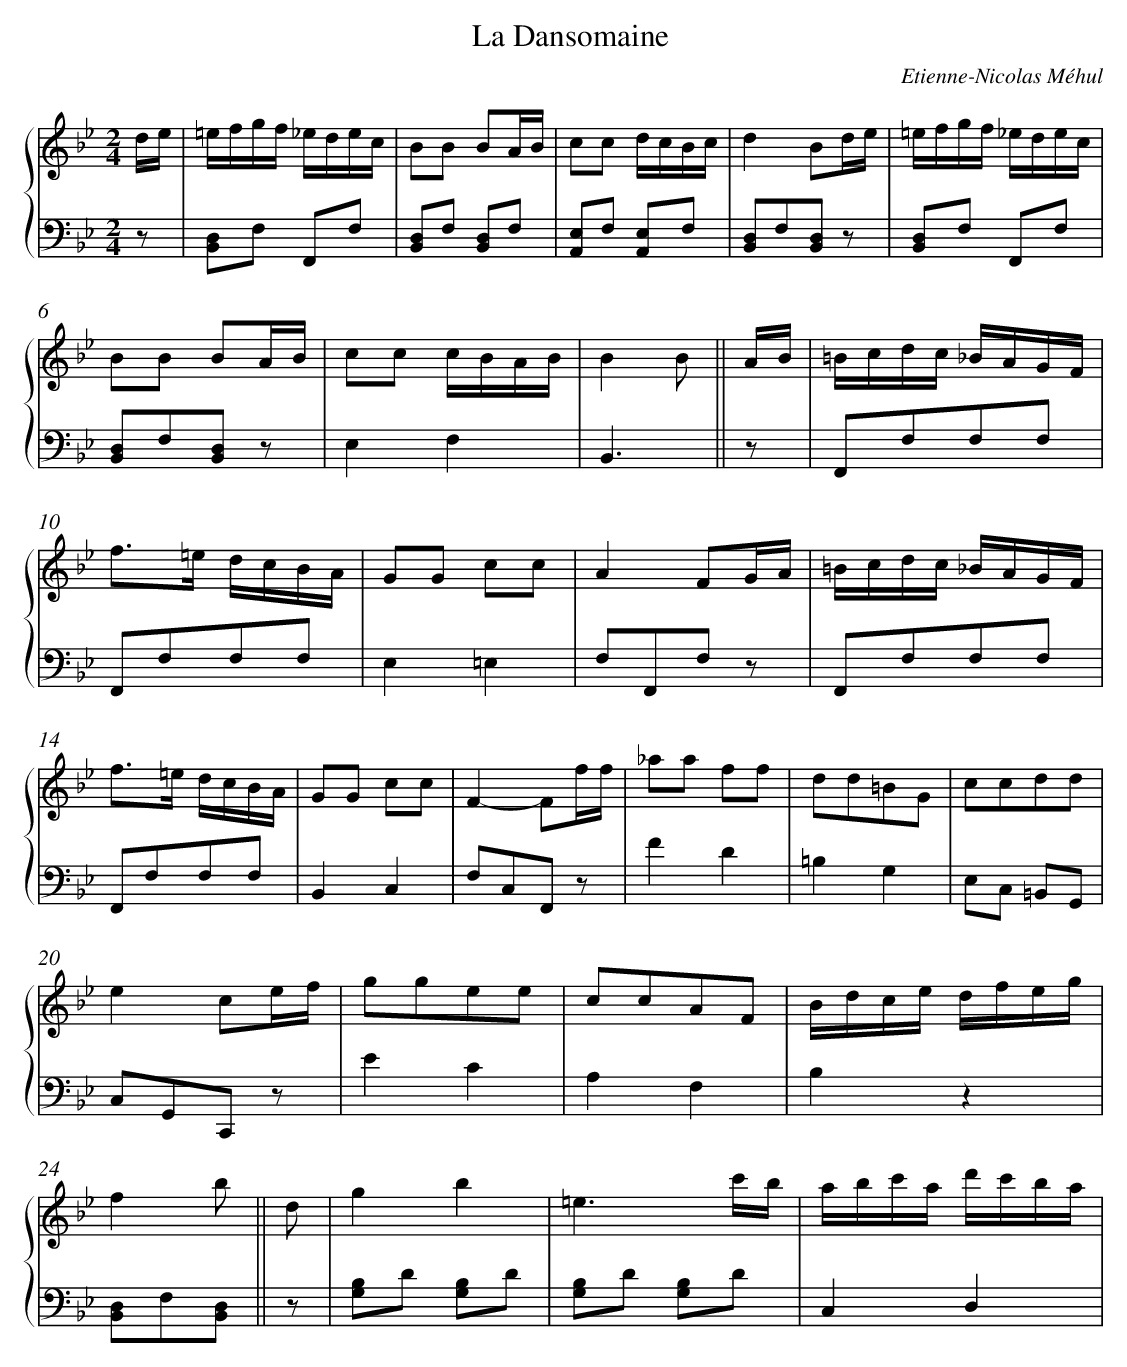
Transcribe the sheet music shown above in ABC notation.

X:1
T: La Dansomaine
C: Etienne-Nicolas Méhul
L: 1/8
M: 2/4
%%staves {1 2}
V: 1 clef=treble
V: 2 clef=bass
K: Bb
[V:1] d/e/ [I:setbarnb 1]|
[V:2] z |
[V:1] =e/f/g/f/ _e/d/e/c/ |
[V:2] [D,B,,]F, F,,F, |
[V:1] BB BA/B/ |
[V:2] [D,B,,]F, [D,B,,]F, |
[V:1] cc d/c/B/c/ |
[V:2] [E,A,,]F, [E,A,,]F, |
[V:1] d2Bd/e/ |
[V:2] [D,B,,]F,[D,B,,] z |
[V:1] =e/f/g/f/ _e/d/e/c/ |
[V:2] [D,B,,]F, F,,F, |
[V:1] BB BA/B/ |
[V:2] [D,B,,]F,[D,B,,] z |
[V:1] cc c/B/A/B/ |
[V:2] E,2F,2 |
[V:1] B2B ||
[V:2] B,,3 ||
[V:1] A/B/ [I:setbarnb 9]|
[V:2] z |
[V:1] =B/c/d/c/ _B/A/G/F/ |
[V:2] F,,F,F,F, |
[V:1] f>=e d/c/B/A/ |
[V:2] F,,F,F,F, |
[V:1] GG cc |
[V:2] E,2=E,2 |
[V:1] A2FG/A/ |
[V:2] F,F,,F, z |
[V:1] =B/c/d/c/ _B/A/G/F/ |
[V:2] F,,F,F,F, |
[V:1] f>=e d/c/B/A/ |
[V:2] F,,F,F,F, |
[V:1] GG cc |
[V:2] B,,2C,2 |
[V:1] F2-Ff/f/ |
[V:2] F,C,F,, z |
[V:1] _aa ff |
[V:2] F2D2 |
[V:1] dd=BG |
[V:2] =B,2G,2 |
[V:1] ccdd |
[V:2] E,C, =B,,G,, |
[V:1] e2ce/f/ |
[V:2] C,G,,C,, z |
[V:1] ggee |
[V:2] E2C2 |
[V:1] ccAF |
[V:2] A,2F,2 |
[V:1] B/d/c/e/ d/f/e/g/ |
[V:2] B,2z2 |
[V:1] f2b ||
[V:2] [D,B,,]F,[D,B,,] ||
[V:1] d [I:setbarnb 25]|
[V:2] z |
[V:1] g2b2 |
[V:2] [B,G,]D [B,G,]D |
[V:1] =e3c'/b/ |
[V:2] [B,G,]D [B,G,]D |
[V:1] a/b/c'/a/ d'/c'/b/a/ |
[V:2] C,2D,2 |
